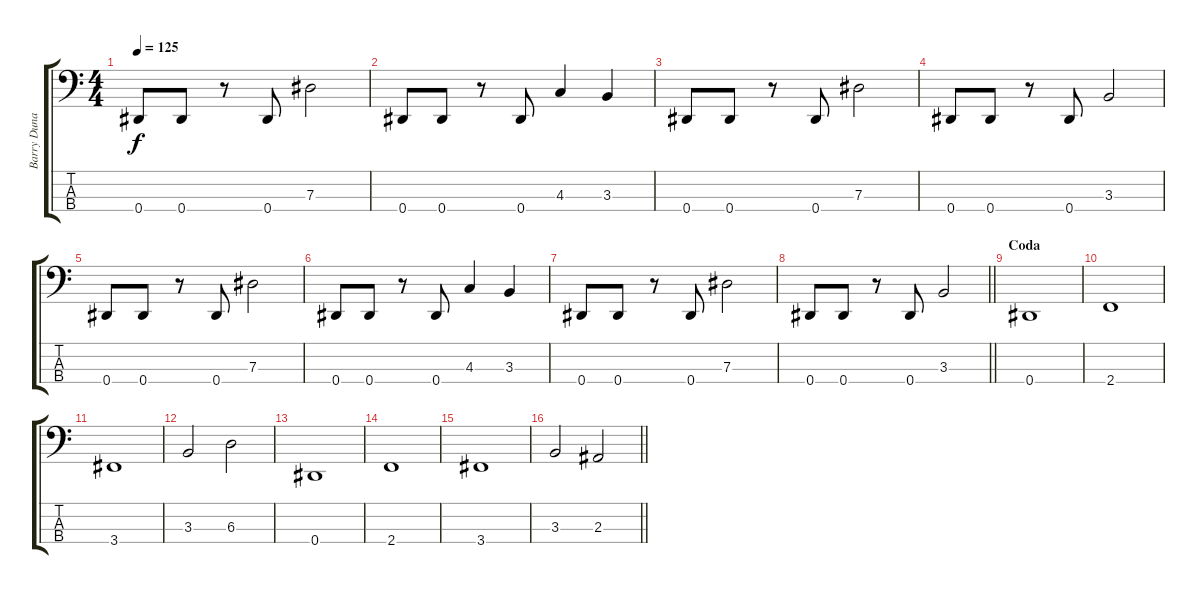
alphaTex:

\track ("Barry Dunaway" "Barry Duna") {instrument electricbassfinger}
\staff {score tabs}
\tuning (Gb2 Db2 Ab1 Eb1) {hide}
\ts (4 4)
\tempo 125
\clef f4
\ks c
0.4.8{dy f} 0.4.8 r.8 0.4.8 7.3.2 |
0.4.8 0.4.8 r.8 0.4.8 4.3.4 3.3.4 |
0.4.8 0.4.8 r.8 0.4.8 7.3.2 |
0.4.8 0.4.8 r.8 0.4.8 3.3.2 |
0.4.8 0.4.8 r.8 0.4.8 7.3.2 |
0.4.8 0.4.8 r.8 0.4.8 4.3.4 3.3.4 |
0.4.8 0.4.8 r.8 0.4.8 7.3.2 |
\barLineRight lightlight
0.4.8 0.4.8 r.8 0.4.8 3.3.2 |
\section ("" "Coda")
0.4.1 |
2.4.1 |
3.4.1 |
3.3.2 6.3.2 |
0.4.1 |
2.4.1 |
3.4.1 |
\barLineRight lightlight
3.3.2 2.3.2
